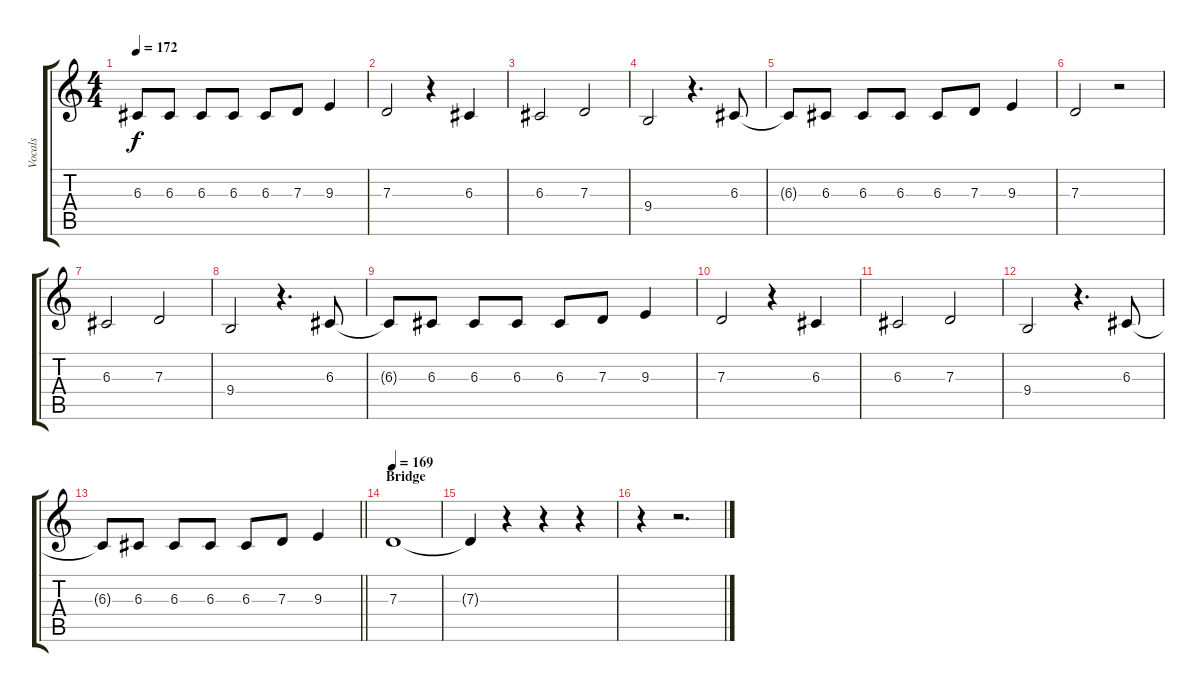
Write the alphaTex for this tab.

\track ("Vocals" "Vocals") {instrument altosax}
\staff {score tabs}
\tuning (E4 B3 G3 D3 A2 E2) {hide}
\ts (4 4)
\tempo 172
\clef g2
\ks c
6.3{t}.8{dy f} 6.3.8 6.3.8 6.3.8 6.3.8 7.3.8 9.3.4 |
7.3.2 r.4 6.3.4 |
6.3.2 7.3.2 |
9.4.2 r.4{d} 6.3.8 |
6.3{t}.8 6.3.8 6.3.8 6.3.8 6.3.8 7.3.8 9.3.4 |
7.3.2 r.2 |
6.3.2 7.3.2 |
9.4.2 r.4{d} 6.3.8 |
6.3{t}.8 6.3.8 6.3.8 6.3.8 6.3.8 7.3.8 9.3.4 |
7.3.2 r.4 6.3.4 |
6.3.2 7.3.2 |
9.4.2 r.4{d} 6.3.8 |
\barLineRight lightlight
6.3{t}.8 6.3.8 6.3.8 6.3.8 6.3.8 7.3.8 9.3.4 |
\section ("" "Bridge")
\tempo 169
7.3.1 |
7.3{t}.4 r.4 r.4 r.4 |
r.4 r.2{d}
